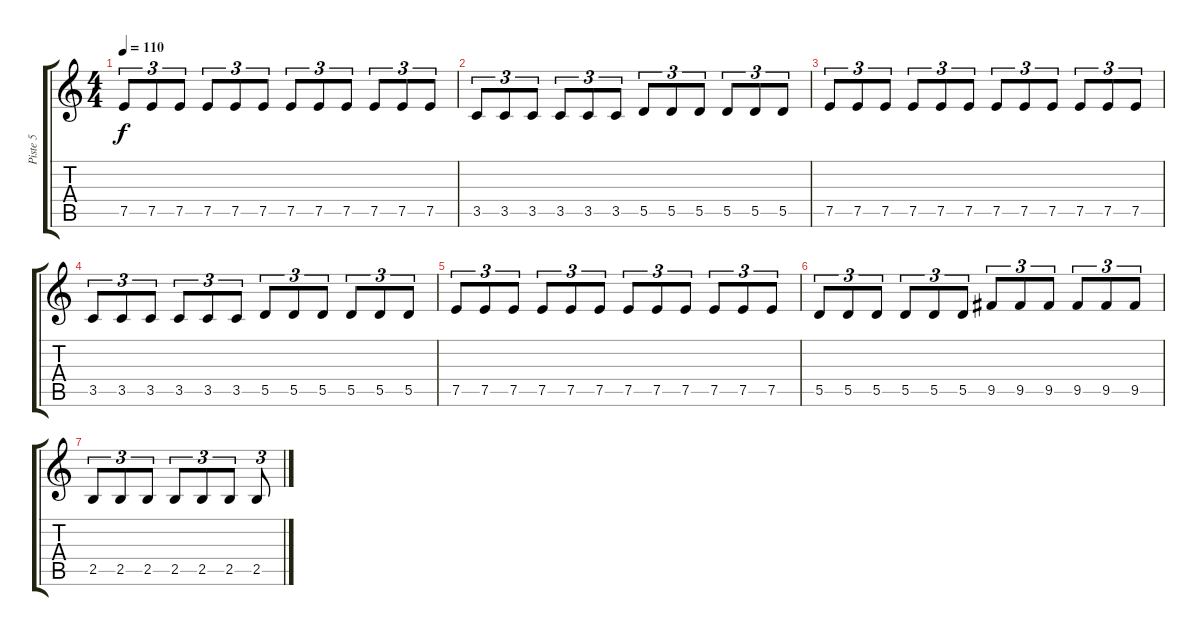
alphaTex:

\track ("Piste 5" "Piste 5") {instrument electricguitarmuted}
\staff {score tabs}
\tuning (E4 B3 G3 D3 A2 E2) {hide}
\ts (4 4)
\tempo 110
\clef g2
\ks c
7.5.8{tu (3 2) dy f} 7.5.8{tu (3 2)} 7.5.8{tu (3 2)} 7.5.8{tu (3 2)} 7.5.8{tu (3 2)} 7.5.8{tu (3 2)} 7.5.8{tu (3 2)} 7.5.8{tu (3 2)} 7.5.8{tu (3 2)} 7.5.8{tu (3 2)} 7.5.8{tu (3 2)} 7.5.8{tu (3 2)} |
3.5.8{tu (3 2)} 3.5.8{tu (3 2)} 3.5.8{tu (3 2)} 3.5.8{tu (3 2)} 3.5.8{tu (3 2)} 3.5.8{tu (3 2)} 5.5.8{tu (3 2)} 5.5.8{tu (3 2)} 5.5.8{tu (3 2)} 5.5.8{tu (3 2)} 5.5.8{tu (3 2)} 5.5.8{tu (3 2)} |
7.5.8{tu (3 2)} 7.5.8{tu (3 2)} 7.5.8{tu (3 2)} 7.5.8{tu (3 2)} 7.5.8{tu (3 2)} 7.5.8{tu (3 2)} 7.5.8{tu (3 2)} 7.5.8{tu (3 2)} 7.5.8{tu (3 2)} 7.5.8{tu (3 2)} 7.5.8{tu (3 2)} 7.5.8{tu (3 2)} |
3.5.8{tu (3 2)} 3.5.8{tu (3 2)} 3.5.8{tu (3 2)} 3.5.8{tu (3 2)} 3.5.8{tu (3 2)} 3.5.8{tu (3 2)} 5.5.8{tu (3 2)} 5.5.8{tu (3 2)} 5.5.8{tu (3 2)} 5.5.8{tu (3 2)} 5.5.8{tu (3 2)} 5.5.8{tu (3 2)} |
7.5.8{tu (3 2)} 7.5.8{tu (3 2)} 7.5.8{tu (3 2)} 7.5.8{tu (3 2)} 7.5.8{tu (3 2)} 7.5.8{tu (3 2)} 7.5.8{tu (3 2)} 7.5.8{tu (3 2)} 7.5.8{tu (3 2)} 7.5.8{tu (3 2)} 7.5.8{tu (3 2)} 7.5.8{tu (3 2)} |
5.5.8{tu (3 2)} 5.5.8{tu (3 2)} 5.5.8{tu (3 2)} 5.5.8{tu (3 2)} 5.5.8{tu (3 2)} 5.5.8{tu (3 2)} 9.5.8{tu (3 2)} 9.5.8{tu (3 2)} 9.5.8{tu (3 2)} 9.5.8{tu (3 2)} 9.5.8{tu (3 2)} 9.5.8{tu (3 2)} |
2.5.8{tu (3 2)} 2.5.8{tu (3 2)} 2.5.8{tu (3 2)} 2.5.8{tu (3 2)} 2.5.8{tu (3 2)} 2.5.8{tu (3 2)} 2.5.8{tu (3 2)}
